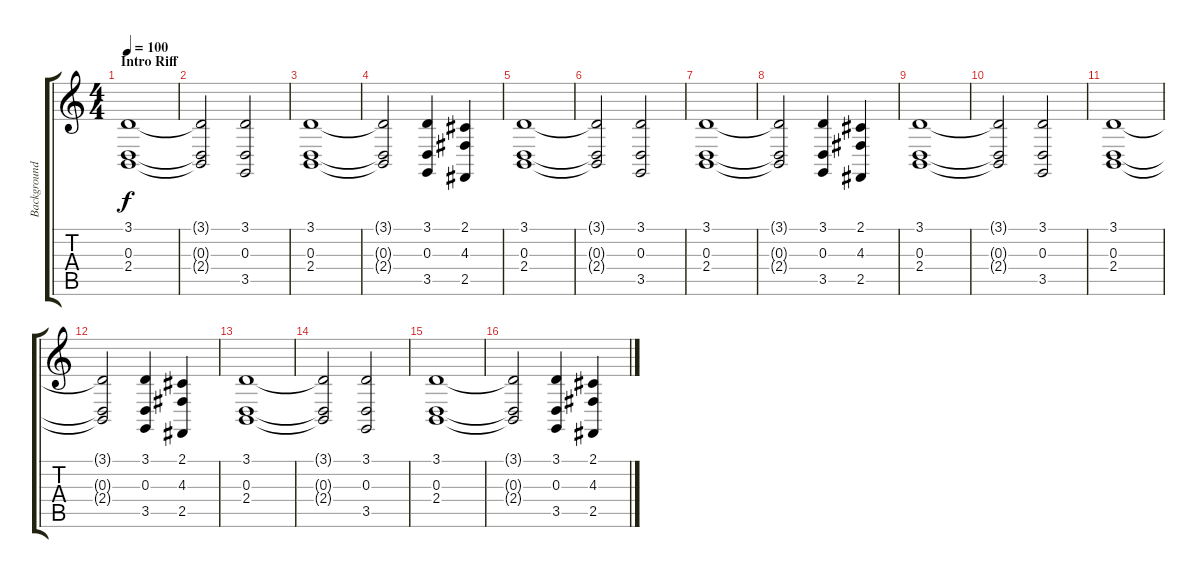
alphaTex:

\track ("Background Choir" "Background") {instrument choiraahs}
\staff {score tabs}
\tuning (B3 Gb3 D3 A2 E2 B1) {hide}
\ts (4 4)
\section ("" "Intro Riff")
\tempo 100
\clef g2
\ks c
(3.1 0.3 2.4).1{dy f instrument choiraahs} |
(3.1{t} 0.3{t} 2.4{t}).2 (3.1 0.3 3.5).2 |
(3.1 0.3 2.4).1 |
(3.1{t} 0.3{t} 2.4{t}).2 (3.1 0.3 3.5).4 (2.1 4.3 2.5).4 |
(3.1 0.3 2.4).1 |
(3.1{t} 0.3{t} 2.4{t}).2 (3.1 0.3 3.5).2 |
(3.1 0.3 2.4).1 |
(3.1{t} 0.3{t} 2.4{t}).2 (3.1 0.3 3.5).4 (2.1 4.3 2.5).4 |
(3.1 0.3 2.4).1 |
(3.1{t} 0.3{t} 2.4{t}).2 (3.1 0.3 3.5).2 |
(3.1 0.3 2.4).1 |
(3.1{t} 0.3{t} 2.4{t}).2 (3.1 0.3 3.5).4 (2.1 4.3 2.5).4 |
(3.1 0.3 2.4).1 |
(3.1{t} 0.3{t} 2.4{t}).2 (3.1 0.3 3.5).2 |
(3.1 0.3 2.4).1 |
(3.1{t} 0.3{t} 2.4{t}).2 (3.1 0.3 3.5).4 (2.1 4.3 2.5).4
